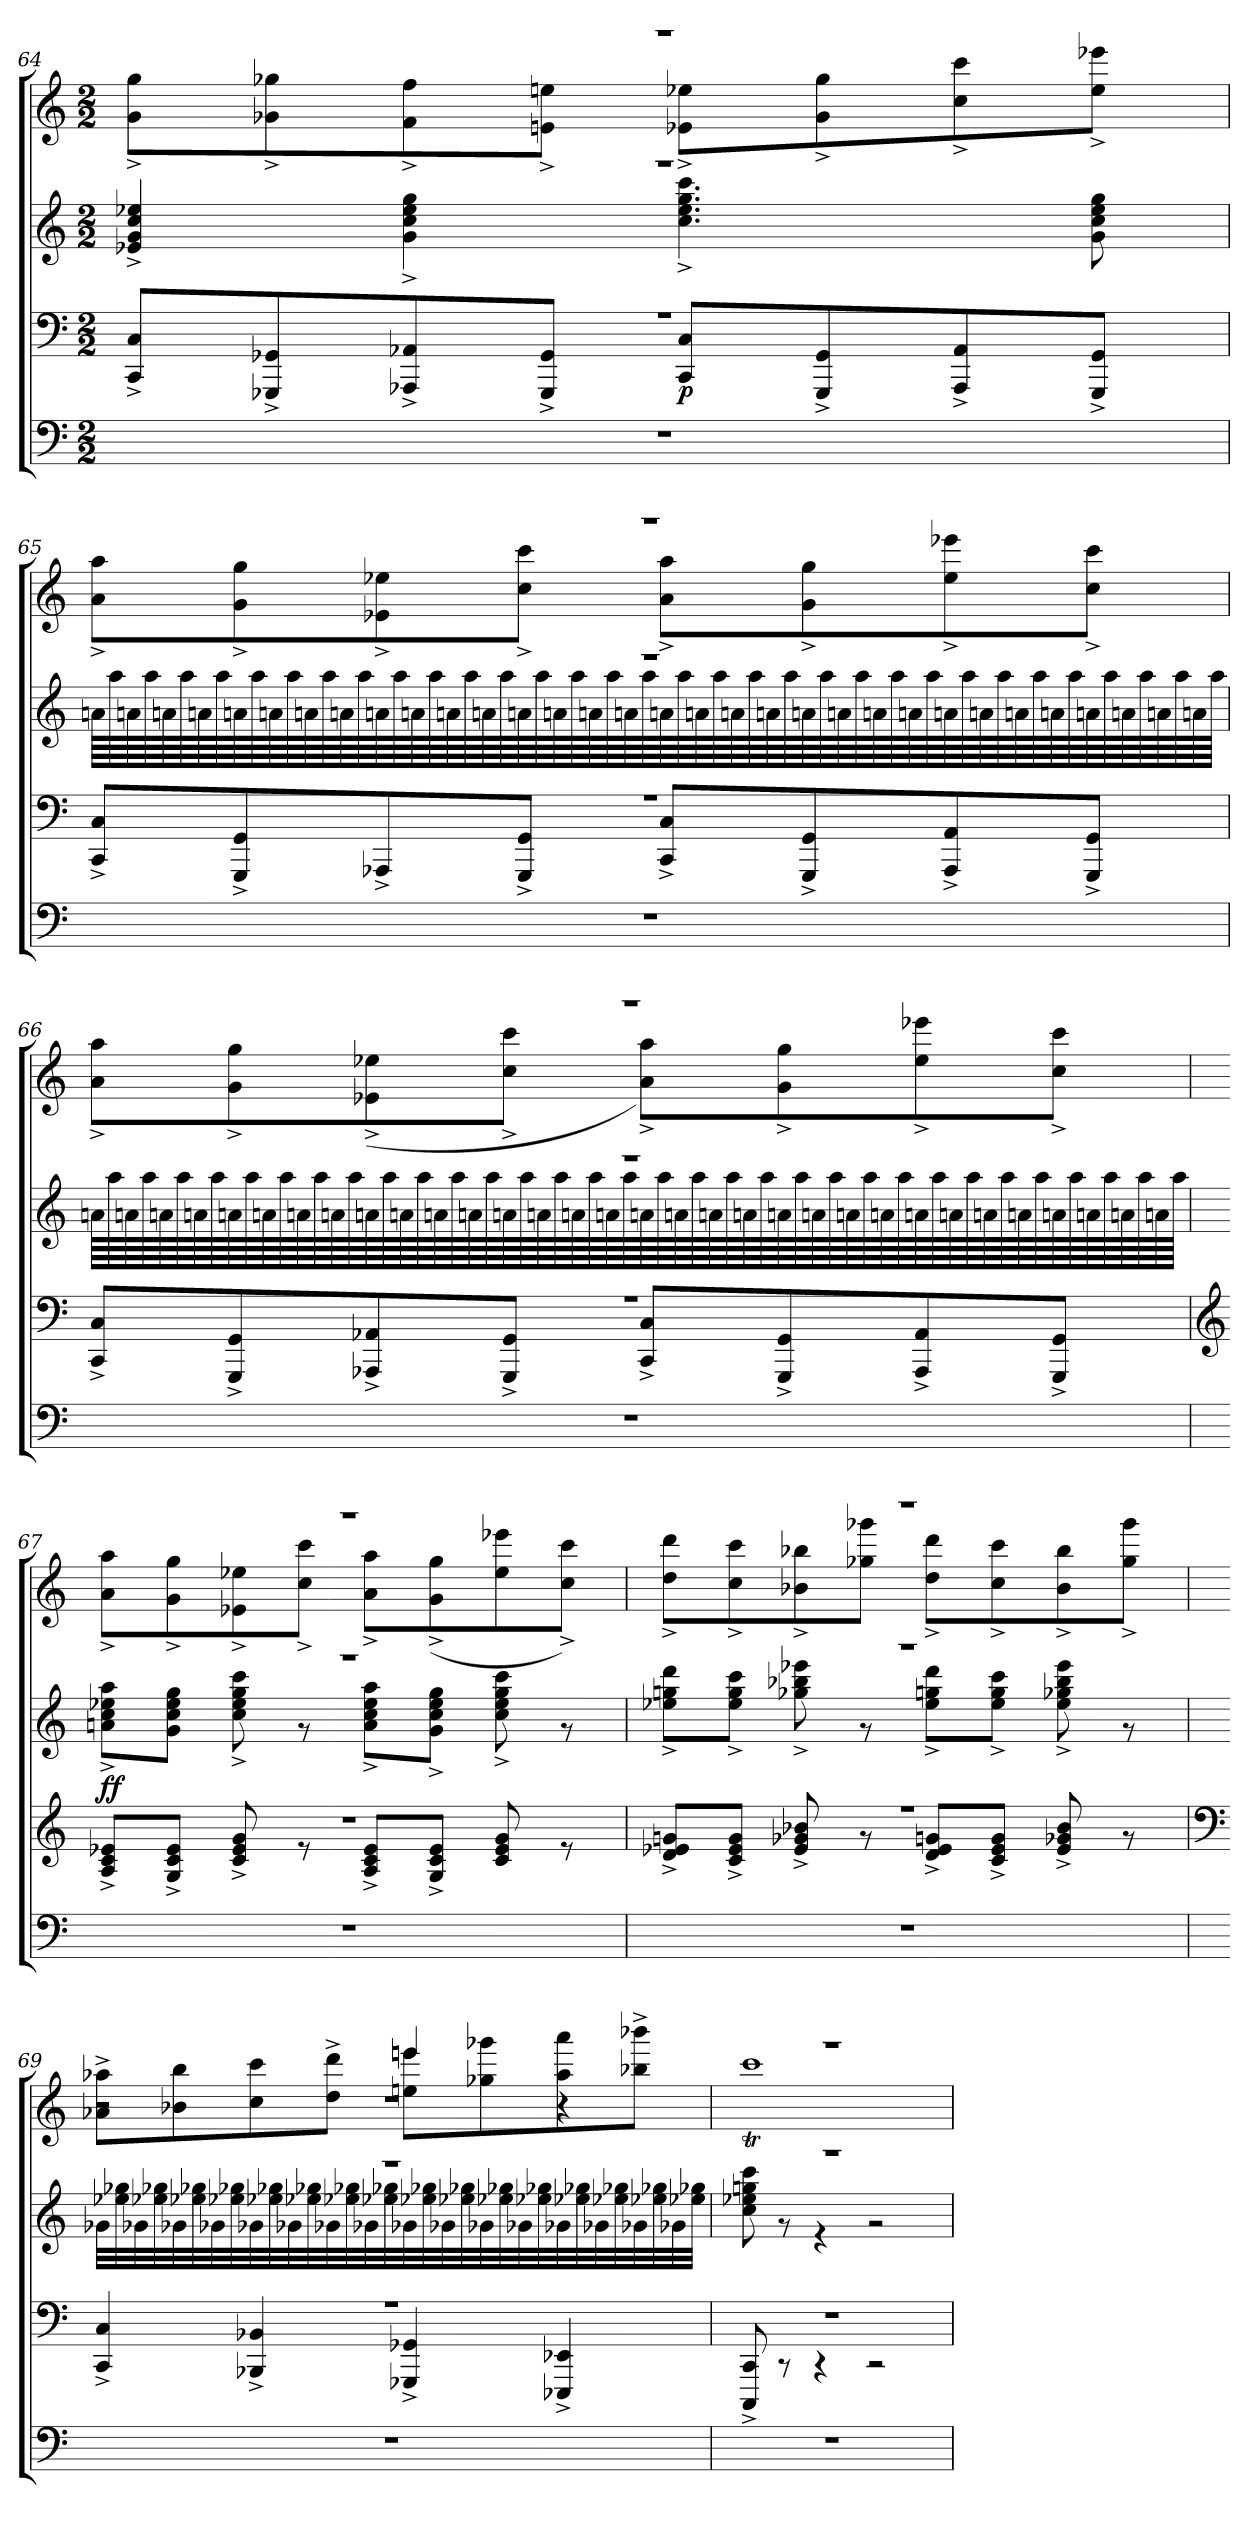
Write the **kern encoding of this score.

**kern	**kern	**kern	**dynam	**kern
*part3	*part2	*part2	*part2	*part1
*staff4	*staff3	*staff2	*staff2/3	*staff1
*clefF4	*clefF4	*clefG2	*	*clefG2
*k[]	*k[]	*k[]	*	*k[]
*M2/2	*M2/2	*M2/2	*	*M2/2
=64	=64	=64	=64	=64
*	*^	*^	*	*^
1r	1r	8CC/^ 8C/^L	1r	4e-X/^ 4g/^ 4cc/^ 4ee-X/^	.	1r	8g\^ 8gg\^L
.	.	8GGG-X/^ 8GG-X/^	.	.	.	.	8g-X\^ 8gg-X\^
.	.	8AAA-X/^ 8AA-X/^	.	4g\^ 4cc\^ 4ee-\^ 4gg\^	.	.	8f\^ 8ff\^
.	.	8GGG-/^ 8GG-/^J	.	.	.	.	8en\^ 8een\^J
!	!	!	!	!	!LO:DY:b=2	!	!
.	.	8CC/ 8C/L	.	4.cc\^ 4.ee-\^ 4.gg\^ 4.ccc\^	p	.	8e-X\^ 8ee-X\^L
.	.	8GGG-/^ 8GG-/^	.	.	.	.	8g-\^ 8gg-\^
.	.	8AAA-/^ 8AA-/^	.	.	.	.	8cc\^ 8ccc\^
.	.	8GGG-/^ 8GG-/^J	.	8g\ 8cc\ 8ee-\ 8gg\	.	.	8ee-\^ 8eee-X\^J
=65	=65	=65	=65	=65	=65	=65	=65
*	*	*	*tremolo	*	*	*	*
1r	1r	8CC/^ 8C/^L	1r	64anLLLL	.	1r	8a\^ 8aa\^L
.	.	.	.	64aa	.	.	.
.	.	.	.	64an	.	.	.
.	.	.	.	64aa	.	.	.
.	.	.	.	64an	.	.	.
.	.	.	.	64aa	.	.	.
.	.	.	.	64an	.	.	.
.	.	.	.	64aa	.	.	.
.	.	8GGG/^ 8GG/^	.	64an	.	.	8g\^ 8gg\^
.	.	.	.	64aa	.	.	.
.	.	.	.	64an	.	.	.
.	.	.	.	64aa	.	.	.
.	.	.	.	64an	.	.	.
.	.	.	.	64aa	.	.	.
.	.	.	.	64an	.	.	.
.	.	.	.	64aa	.	.	.
.	.	8AAA-X^/	.	64an	.	.	8e-X\^ 8ee-X\^
.	.	.	.	64aa	.	.	.
.	.	.	.	64an	.	.	.
.	.	.	.	64aa	.	.	.
.	.	.	.	64an	.	.	.
.	.	.	.	64aa	.	.	.
.	.	.	.	64an	.	.	.
.	.	.	.	64aa	.	.	.
.	.	8GGG/^ 8GG/^J	.	64an	.	.	8cc\^ 8ccc\^J
.	.	.	.	64aa	.	.	.
.	.	.	.	64an	.	.	.
.	.	.	.	64aa	.	.	.
.	.	.	.	64an	.	.	.
.	.	.	.	64aa	.	.	.
.	.	.	.	64an	.	.	.
.	.	.	.	64aa	.	.	.
.	.	8CC/^ 8C/^L	.	64an	.	.	8a\^ 8aa\^L
.	.	.	.	64aa	.	.	.
.	.	.	.	64an	.	.	.
.	.	.	.	64aa	.	.	.
.	.	.	.	64an	.	.	.
.	.	.	.	64aa	.	.	.
.	.	.	.	64an	.	.	.
.	.	.	.	64aa	.	.	.
.	.	8GGG/^ 8GG/^	.	64an	.	.	8g\^ 8gg\^
.	.	.	.	64aa	.	.	.
.	.	.	.	64an	.	.	.
.	.	.	.	64aa	.	.	.
.	.	.	.	64an	.	.	.
.	.	.	.	64aa	.	.	.
.	.	.	.	64an	.	.	.
.	.	.	.	64aa	.	.	.
.	.	8AAA-/^ 8AA/^	.	64an	.	.	8ee-\^ 8eee-X\^
.	.	.	.	64aa	.	.	.
.	.	.	.	64an	.	.	.
.	.	.	.	64aa	.	.	.
.	.	.	.	64an	.	.	.
.	.	.	.	64aa	.	.	.
.	.	.	.	64an	.	.	.
.	.	.	.	64aa	.	.	.
.	.	8GGG/^ 8GG/^J	.	64an	.	.	8cc\^ 8ccc\^J
.	.	.	.	64aa	.	.	.
.	.	.	.	64an	.	.	.
.	.	.	.	64aa	.	.	.
.	.	.	.	64an	.	.	.
.	.	.	.	64aa	.	.	.
.	.	.	.	64an	.	.	.
.	.	.	.	64aaJJJJ	.	.	.
=66	=66	=66	=66	=66	=66	=66	=66
1r	1r	8CC/^ 8C/^L	1r	64anLLLL	.	1r	8a\^ 8aa\^L
.	.	.	.	64aa	.	.	.
.	.	.	.	64an	.	.	.
.	.	.	.	64aa	.	.	.
.	.	.	.	64an	.	.	.
.	.	.	.	64aa	.	.	.
.	.	.	.	64an	.	.	.
.	.	.	.	64aa	.	.	.
.	.	8GGG/^ 8GG/^	.	64an	.	.	8g\^ 8gg\^
.	.	.	.	64aa	.	.	.
.	.	.	.	64an	.	.	.
.	.	.	.	64aa	.	.	.
.	.	.	.	64an	.	.	.
.	.	.	.	64aa	.	.	.
.	.	.	.	64an	.	.	.
.	.	.	.	64aa	.	.	.
.	.	8AAA-X/^ 8AA-X/^	.	64an	.	.	(>8e-X\^ 8ee-X\^
.	.	.	.	64aa	.	.	.
.	.	.	.	64an	.	.	.
.	.	.	.	64aa	.	.	.
.	.	.	.	64an	.	.	.
.	.	.	.	64aa	.	.	.
.	.	.	.	64an	.	.	.
.	.	.	.	64aa	.	.	.
.	.	8GGG/^ 8GG/^J	.	64an	.	.	8cc\^ 8ccc\^J
.	.	.	.	64aa	.	.	.
.	.	.	.	64an	.	.	.
.	.	.	.	64aa	.	.	.
.	.	.	.	64an	.	.	.
.	.	.	.	64aa	.	.	.
.	.	.	.	64an	.	.	.
.	.	.	.	64aa	.	.	.
.	.	8CC/^ 8C/^L	.	64an	.	.	8a\^ 8aa\^L)
.	.	.	.	64aa	.	.	.
.	.	.	.	64an	.	.	.
.	.	.	.	64aa	.	.	.
.	.	.	.	64an	.	.	.
.	.	.	.	64aa	.	.	.
.	.	.	.	64an	.	.	.
.	.	.	.	64aa	.	.	.
.	.	8GGG/^ 8GG/^	.	64an	.	.	8g\^ 8gg\^
.	.	.	.	64aa	.	.	.
.	.	.	.	64an	.	.	.
.	.	.	.	64aa	.	.	.
.	.	.	.	64an	.	.	.
.	.	.	.	64aa	.	.	.
.	.	.	.	64an	.	.	.
.	.	.	.	64aa	.	.	.
.	.	8AAA-/^ 8AA-/^	.	64an	.	.	8ee-\^ 8eee-X\^
.	.	.	.	64aa	.	.	.
.	.	.	.	64an	.	.	.
.	.	.	.	64aa	.	.	.
.	.	.	.	64an	.	.	.
.	.	.	.	64aa	.	.	.
.	.	.	.	64an	.	.	.
.	.	.	.	64aa	.	.	.
.	.	8GGG/^ 8GG/^J	.	64an	.	.	8cc\^ 8ccc\^J
.	.	.	.	64aa	.	.	.
.	.	.	.	64an	.	.	.
.	.	.	.	64aa	.	.	.
.	.	.	.	64an	.	.	.
.	.	.	.	64aa	.	.	.
.	.	.	.	64an	.	.	.
.	.	.	.	64aaJJJJ	.	.	.
*	*	*	*Xtremolo	*	*	*	*
=67	=67	=67	=67	=67	=67	=67	=67
*	*clefG2	*	*	*	*	*	*
!	!	!	!	!	!LO:DY:a=2	!	!
1r	1r	8A/^ 8c/^ 8e-X/^L	1r	8an\^ 8cc\^ 8ee-X\^ 8aa\^L	ff	1r	8a\^ 8aa\^L
.	.	.	.	.	.	.	.
.	.	.	.	.	.	.	.
.	.	.	.	.	.	.	.
.	.	.	.	.	.	.	.
.	.	.	.	.	.	.	.
.	.	.	.	.	.	.	.
.	.	.	.	.	.	.	.
.	.	8G/^ 8c/^ 8e-/^J	.	8g\ 8cc\ 8ee-\ 8gg\J	.	.	8g\^ 8gg\^
.	.	.	.	.	.	.	.
.	.	.	.	.	.	.	.
.	.	.	.	.	.	.	.
.	.	.	.	.	.	.	.
.	.	.	.	.	.	.	.
.	.	.	.	.	.	.	.
.	.	.	.	.	.	.	.
.	.	8c/^ 8e-/^ 8g/^	.	8cc\^ 8ee-\^ 8gg\^ 8ccc\^	.	.	8e-X\^ 8ee-X\^
.	.	.	.	.	.	.	.
.	.	.	.	.	.	.	.
.	.	.	.	.	.	.	.
.	.	.	.	.	.	.	.
.	.	.	.	.	.	.	.
.	.	.	.	.	.	.	.
.	.	.	.	.	.	.	.
.	.	8r	.	8r	.	.	8cc\^ 8ccc\^J
.	.	.	.	.	.	.	.
.	.	.	.	.	.	.	.
.	.	.	.	.	.	.	.
.	.	.	.	.	.	.	.
.	.	.	.	.	.	.	.
.	.	.	.	.	.	.	.
.	.	.	.	.	.	.	.
.	.	8A/^ 8c/^ 8e-/^L	.	8a\^ 8cc\^ 8ee-\^ 8aa\^L	.	.	8a\^ 8aa\^L
.	.	8G/^ 8c/^ 8e-/^J	.	8g\^ 8cc\^ 8ee-\^ 8gg\^J	.	.	(>8g\^ 8gg\^
.	.	8c/ 8e-/ 8g/	.	8cc\^ 8ee-\^ 8gg\^ 8ccc\^	.	.	8ee-\ 8eee-X\
.	.	8r	.	8r	.	.	8cc\^ 8ccc\^J)
=68	=68	=68	=68	=68	=68	=68	=68
1r	1r	8d/^ 8e-X/^ 8gn/^L	1r	8ee-X\^ 8ggn\^ 8ddd\^L	.	1r	8dd\^ 8ddd\^L
.	.	8c/^ 8e-/^ 8g/^J	.	8ee-\^ 8gg\^ 8ccc\^J	.	.	8cc\^ 8ccc\^
.	.	8e-/^ 8g-X/^ 8b-X/^	.	8gg-X\^ 8bb-X\^ 8eee-X\^	.	.	8b-X\^ 8bb-X\^
.	.	8r	.	8r	.	.	8gg-X\ 8ggg-X\J
.	.	8d/^ 8e-/^ 8gn/^L	.	8ee-\^ 8ggn\^ 8ddd\^L	.	.	8dd\^ 8ddd\^L
.	.	8c/^ 8e-/^ 8g/^J	.	8ee-\^ 8gg\^ 8ccc\^J	.	.	8cc\^ 8ccc\^
.	.	8e-/^ 8g-X/^ 8b-/^	.	8ee-\^ 8gg-X\^ 8bb-\^ 8eee-\^	.	.	8b-\^ 8bb-\^
.	.	8r	.	8r	.	.	8gg-\^ 8ggg-\^J
*	*	*	*	*	*	*v	*v
=69	=69	=69	=69	=69	=69	=69
*	*clefF4	*	*	*	*	*
*	*	*	*	*	*	*^
*	*	*	*	*	*	*	*^
*	*	*	*tremolo	*	*	*	*	*
1r	1r	4CC/^ 4C/^	1r	32g-XLLL	.	1r	2r	8a-X\^ 8aa-X\^L
.	.	.	.	32ee-X 32gg-X	.	.	.	.
.	.	.	.	32g-X	.	.	.	.
.	.	.	.	32ee-X 32gg-X	.	.	.	.
.	.	.	.	32g-X	.	.	.	8b-X\ 8bb\
.	.	.	.	32ee-X 32gg-X	.	.	.	.
.	.	.	.	32g-X	.	.	.	.
.	.	.	.	32ee-X 32gg-X	.	.	.	.
.	.	4BBB-X/^ 4BB-X/^	.	32g-X	.	.	.	8cc\ 8ccc\
.	.	.	.	32ee-X 32gg-X	.	.	.	.
.	.	.	.	32g-X	.	.	.	.
.	.	.	.	32ee-X 32gg-X	.	.	.	.
.	.	.	.	32g-X	.	.	.	8dd\^ 8ddd\^J
.	.	.	.	32ee-X 32gg-X	.	.	.	.
.	.	.	.	32g-X	.	.	.	.
.	.	.	.	32ee-X 32gg-X	.	.	.	.
.	.	4GGG-X/^ 4GG-X/^	.	32g-X	.	.	4eeen/	8een\ 8eeen\L
.	.	.	.	32ee-X 32gg-X	.	.	.	.
.	.	.	.	32g-X	.	.	.	.
.	.	.	.	32ee-X 32gg-X	.	.	.	.
.	.	.	.	32g-X	.	.	.	8gg-X\ 8ggg-X\
.	.	.	.	32ee-X 32gg-X	.	.	.	.
.	.	.	.	32g-X	.	.	.	.
.	.	.	.	32ee-X 32gg-X	.	.	.	.
.	.	4EEE-X/^ 4EE-X/^	.	32g-X	.	.	4r	8aa-\ 8aaa\
.	.	.	.	32ee-X 32gg-X	.	.	.	.
.	.	.	.	32g-X	.	.	.	.
.	.	.	.	32ee-X 32gg-X	.	.	.	.
.	.	.	.	32g-X	.	.	.	8bb-X\^ 8bbb-X\^J
.	.	.	.	32ee-X 32gg-X	.	.	.	.
.	.	.	.	32g-X	.	.	.	.
.	.	.	.	32ee-X 32gg-XJJJ	.	.	.	.
*	*	*	*Xtremolo	*	*	*	*	*
*	*	*	*	*	*	*	*v	*v
=70	=70	=70	=70	=70	=70	=70	=70
1r	1r	8CCC/^ 8CC/^	1r	8cc\ 8ee-X\ 8ggn\ 8ccc\	.	1r	1cccT
.	.	.	.	.	.	.	.
.	.	.	.	.	.	.	.
.	.	.	.	.	.	.	.
.	.	8r	.	8r	.	.	.
.	.	.	.	.	.	.	.
.	.	.	.	.	.	.	.
.	.	.	.	.	.	.	.
.	.	4r	.	4r	.	.	.
.	.	.	.	.	.	.	.
.	.	.	.	.	.	.	.
.	.	.	.	.	.	.	.
.	.	.	.	.	.	.	.
.	.	.	.	.	.	.	.
.	.	.	.	.	.	.	.
.	.	.	.	.	.	.	.
.	.	2r	.	2r	.	.	.
*	*v	*v	*	*	*	*v	*v
*	*	*v	*v	*	*
=	=	=	=	=
*-	*-	*-	*-	*-
